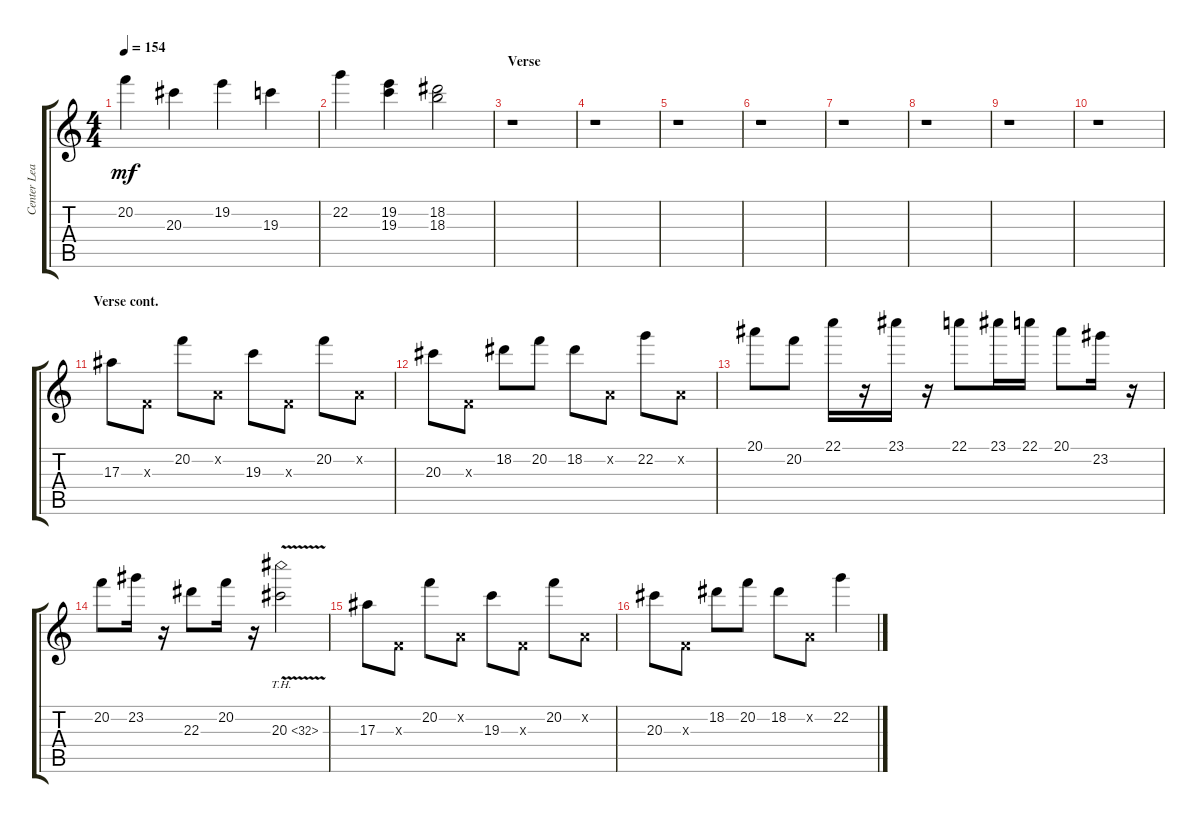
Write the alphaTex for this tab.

\track ("Center Lead 1" "Center Lea") {instrument overdrivenguitar}
\staff {score tabs}
\tuning (D4 A3 F3 C3 G2 C2) {hide}
\ts (4 4)
\tempo 154
\clef g2
\ks aminor
20.2.4{dy mf} 20.3.4 19.2.4 19.3.4 |
22.2.4 (19.2 19.3).4 (18.2 18.3).2 |
\section ("" "Verse")
r.1 |
r.1 |
r.1 |
r.1 |
r.1 |
r.1 |
r.1 |
r.1 |
\section ("" "Verse cont.")
17.3.8 0.3{x}.8 20.2.8 0.2{x}.8 19.3.8 0.3{x}.8 20.2.8 0.2{x}.8 |
20.3.8 0.3{x}.8 18.2.8 20.2.8 18.2.8 0.2{x}.8 22.2.8 0.2{x}.8 |
20.1.8 20.2.8 22.1.16 r.16 23.1.16 r.16 22.1.8 23.1.16 22.1.16 20.1.8 23.2.16 r.16 |
20.2.8 23.2.16 r.16 22.3.8 20.2.16 r.16 20.3{th 12 v}.2 |
17.3.8 0.3{x}.8 20.2.8 0.2{x}.8 19.3.8 0.3{x}.8 20.2.8 0.2{x}.8 |
20.3.8 0.3{x}.8 18.2.8 20.2.8 18.2.8 0.2{x}.8 22.2.4
